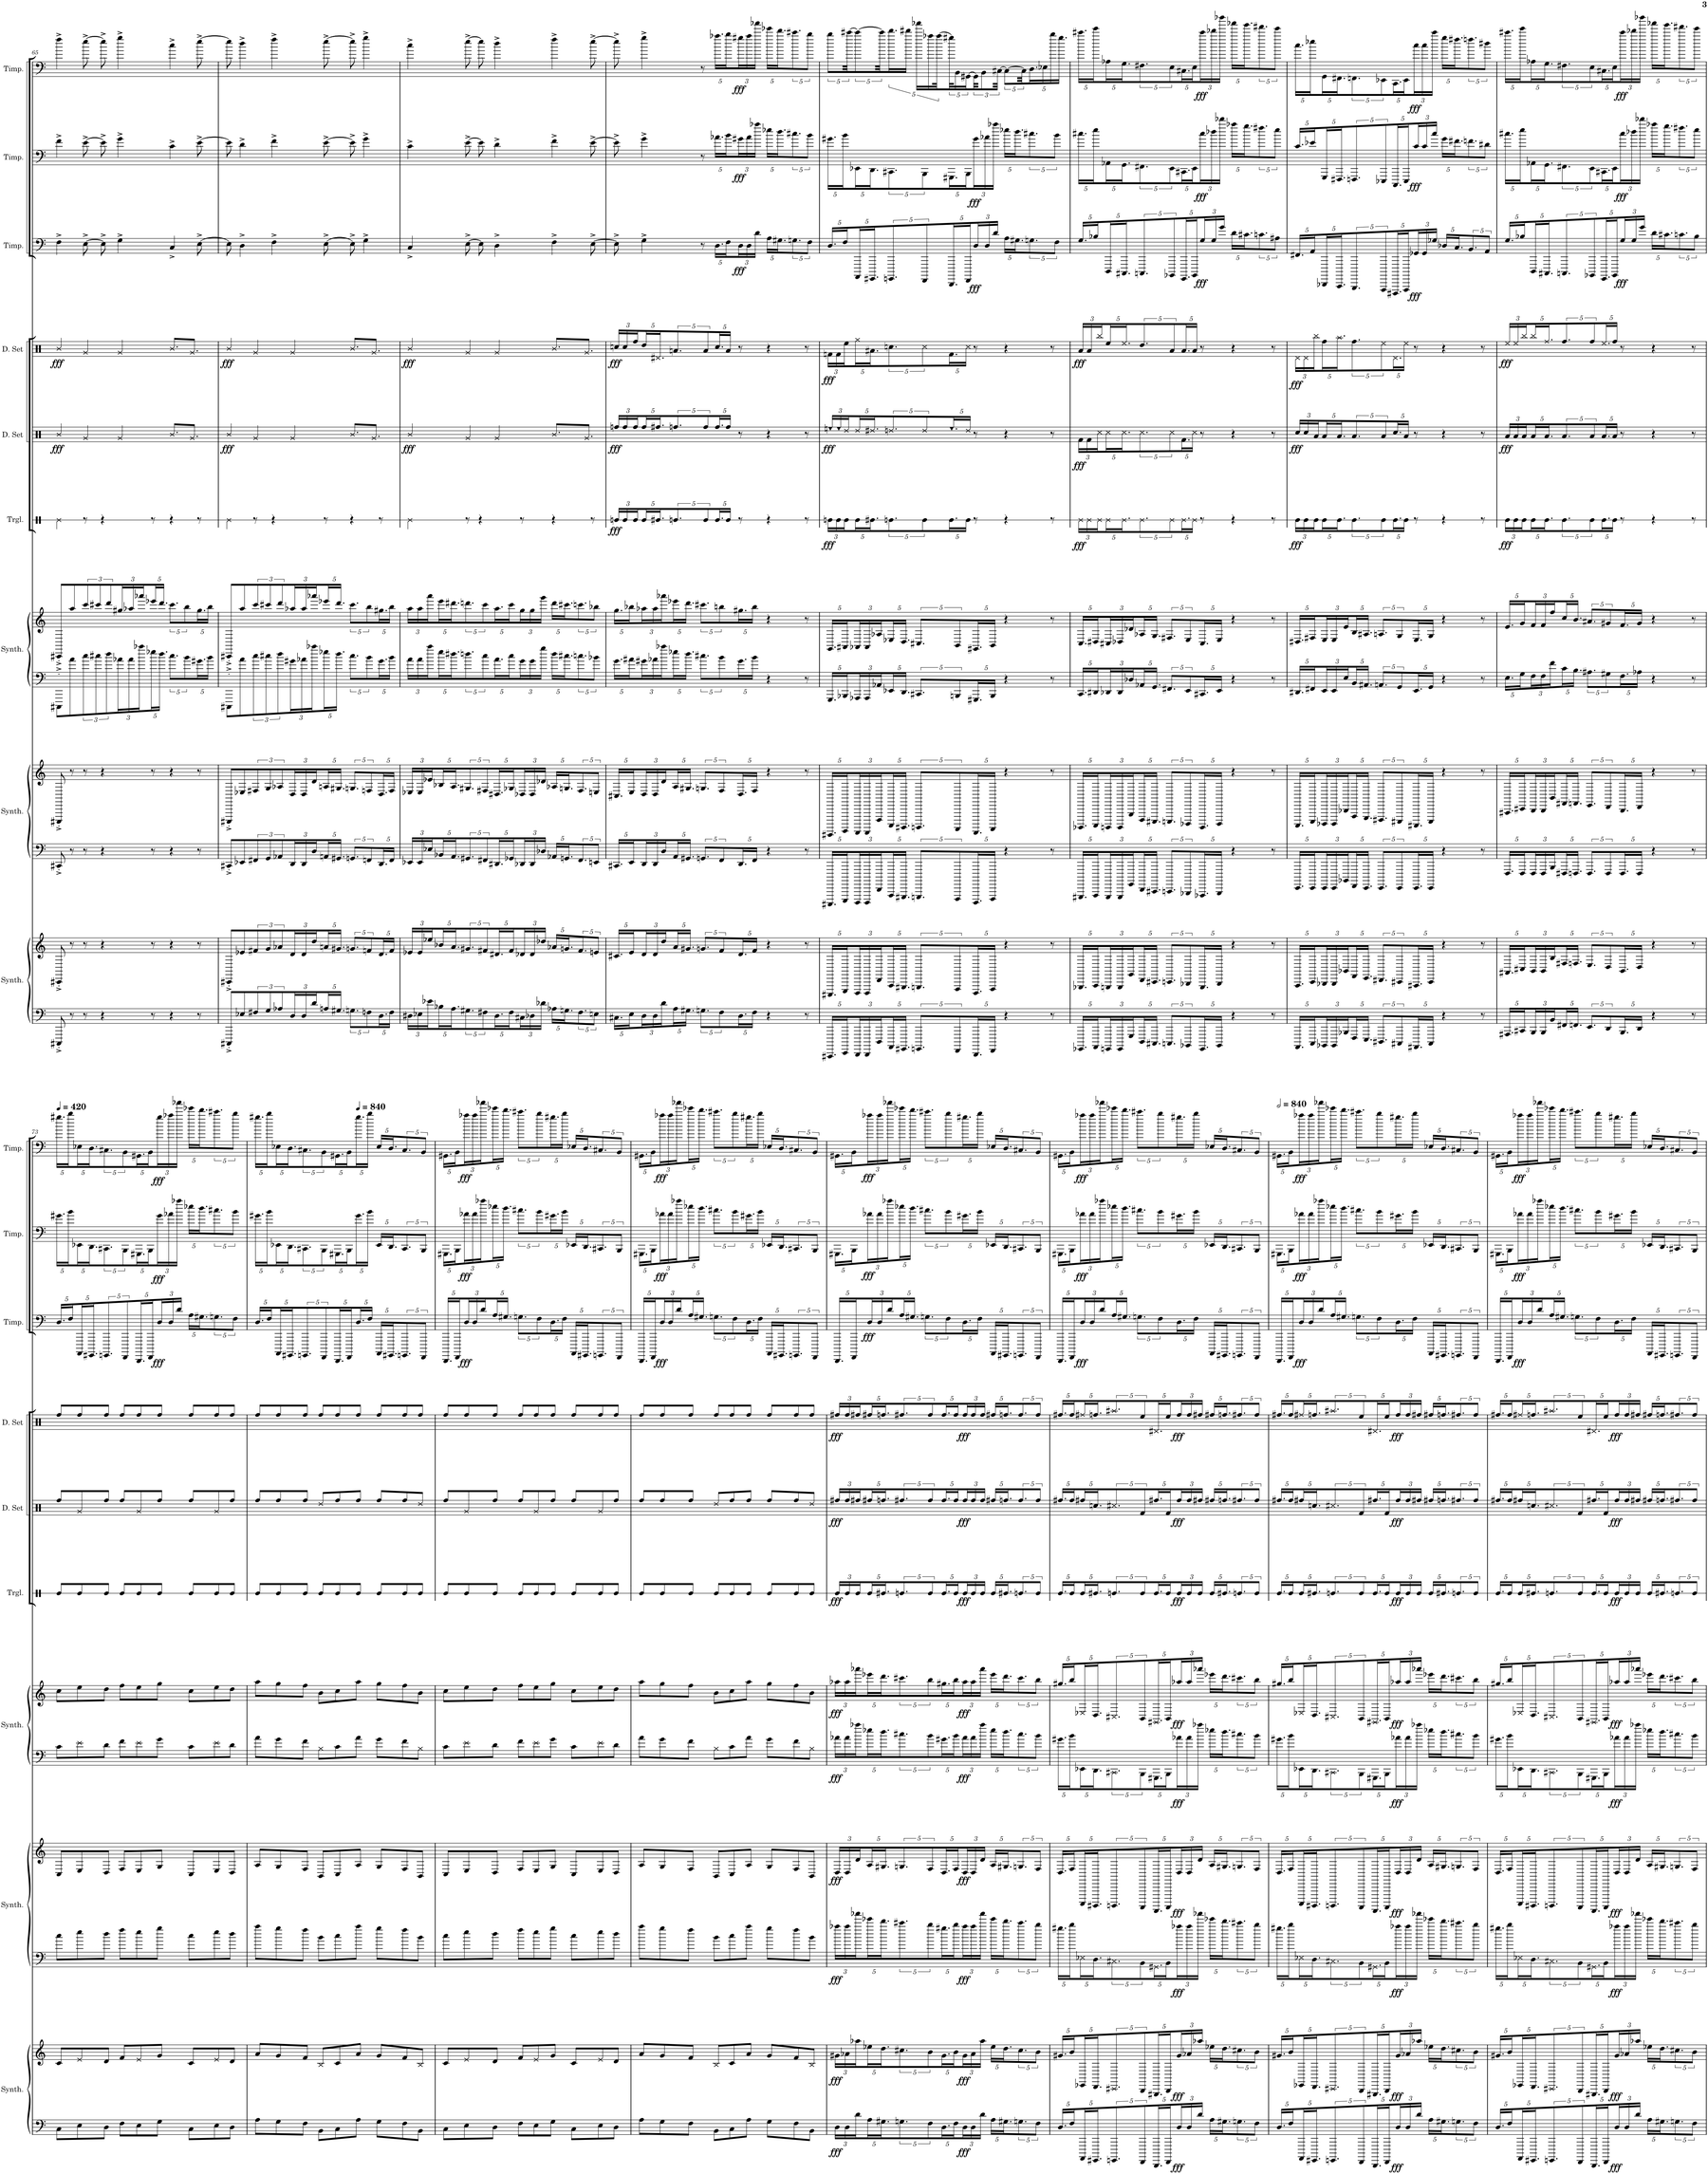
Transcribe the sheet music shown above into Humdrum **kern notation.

**kern	**kern	**dynam	**kern	**kern	**dynam	**kern	**kern	**dynam	**kern	**dynam	**kern	**dynam	**kern	**dynam	**kern	**dynam	**kern	**dynam	**kern	**dynam
*part9	*part9	*part9	*part8	*part8	*part8	*part7	*part7	*part7	*part6	*part6	*part5	*part5	*part4	*part4	*part3	*part3	*part2	*part2	*part1	*part1
*staff12	*staff11	*staff11/12	*staff10	*staff9	*staff9/10	*staff8	*staff7	*staff7/8	*staff6	*staff6	*staff5	*staff5	*staff4	*staff4	*staff3	*staff3	*staff2	*staff2	*staff1	*staff1
*I"Square Synthesiser	*	*	*I"Sine Synthesiser	*	*	*I"Saw Synthesiser	*	*	*I"Triangle	*	*I"Drumset	*	*I"Drumset	*	*I"Timpani	*	*I"Timpani	*	*I"Timpani	*
*I'Synth.	*	*	*I'Synth.	*	*	*I'Synth.	*	*	*I'Trgl.	*	*I'D. Set	*	*I'D. Set	*	*I'Timp.	*	*I'Timp.	*	*I'Timp.	*
!!LO:PB:g=z
*clefF4	*clefG2	*	*clefF4	*clefG2	*	*clefF4	*clefG2	*	*clefX	*	*clefX	*	*clefX	*	*clefF4	*	*clefF4	*	*clefF4	*
*k[]	*k[]	*	*k[]	*k[]	*	*k[]	*k[]	*	*k[]	*	*k[]	*	*k[]	*	*k[]	*	*k[]	*	*k[]	*
*M9/8	*M9/8	*	*M9/8	*M9/8	*	*M9/8	*M9/8	*	*M9/8	*	*M9/8	*	*M9/8	*	*M9/8	*	*M9/8	*	*M9/8	*
=65	=65	=65	=65	=65	=65	=65	=65	=65	=65	=65	=65	=65	=65	=65	=65	=65	=65	=65	=65	=65
!	!	!	!	!	!	!	!	!	!	!	!	!LO:DY:b	!	!LO:DY:b	!	!	!	!	!	!
8CCC#X'^/	8CC#X'^/	.	8CC#X'^/	8CCC#X'^/	.	8CCC#X'^\L	8CC#X'^/L	.	4Re\	.	4R/	fff	4R/	fff	4F^\	.	4f^\	.	4ff^\	.
8r	8r	.	8r	8r	.	8a\	8aa/	.	.	.	.	.	.	.	.	.	.	.	.	.
8r	8r	.	8r	8r	.	12cc\	12ccc/	.	8r	.	4Rg/	.	4Rg/	.	[8E^\	.	[8e^\	.	[8ee^\	.
.	.	.	.	.	.	12cc#X\	12ccc#X/	.	.	.	.	.	.	.	.	.	.	.	.	.
4r	4r	.	4r	4r	.	.	.	.	4r	.	.	.	.	.	8E^\]	.	8e^\]	.	8ee^\]	.
.	.	.	.	.	.	12dd\	12ddd/	.	.	.	.	.	.	.	.	.	.	.	.	.
*	*	*	*	*	*	*Xbrackettup	*Xbrackettup	*	*	*	*	*	*	*	*	*	*	*	*	*
.	.	.	.	.	.	24a-X\L	24gg#X/L	.	.	.	4Rg/	.	4Rg/	.	4G^\	.	4g^\	.	4gg^\	.
.	.	.	.	.	.	24a-\	24aa-X/	.	.	.	.	.	.	.	.	.	.	.	.	.
.	.	.	.	.	.	24aa-X\	24aaa-X/	.	.	.	.	.	.	.	.	.	.	.	.	.
8r	8r	.	8r	8r	.	20ee-X\	20eee-X/	.	8r	.	.	.	.	.	.	.	.	.	.	.
.	.	.	.	.	.	20.dd\JJ	20.ddd/JJ	.	.	.	.	.	.	.	.	.	.	.	.	.
*	*	*	*	*	*	*brackettup	*brackettup	*	*	*	*	*	*	*	*	*	*	*	*	*
4r	4r	.	4r	4r	.	10.cc#\L	10.ccc#\L	.	4r	.	8.R/L	.	8.R/L	.	4C^/	.	4c^\	.	4cc^\	.
.	.	.	.	.	.	10b\	10bb\	.	.	.	.	.	.	.	.	.	.	.	.	.
.	.	.	.	.	.	.	.	.	.	.	8.Rg/J	.	8.Rg/J	.	.	.	.	.	.	.
*	*	*	*	*	*	*Xbrackettup	*Xbrackettup	*	*	*	*	*	*	*	*	*	*	*	*	*
8r	8r	.	8r	8r	.	20.g#X\L	20.gg#\L	.	8r	.	.	.	.	.	[8E^\	.	[8e^\	.	[8ee^\	.
.	.	.	.	.	.	20b\JJ	20bb\JJ	.	.	.	.	.	.	.	.	.	.	.	.	.
=66	=66	=66	=66	=66	=66	=66	=66	=66	=66	=66	=66	=66	=66	=66	=66	=66	=66	=66	=66	=66
!	!	!	!	!	!	!	!	!	!	!	!	!LO:DY:b	!	!LO:DY:b	!	!	!	!	!	!
8CCC#X'^/L	8CC#X'^/L	.	8CC#X'^/L	8CCC#X'^/L	.	8CCC#X'^\L	8CC#X'^/L	.	4Re\	.	4R/	fff	4R/	fff	8E\]	.	8e\]	.	8ee\]	.
8E-X/	8e-X/	.	8EE-X/	8E-X/	.	8a\	8aa/	.	.	.	.	.	.	.	4D^\	.	4d^\	.	4dd^\	.
*	*	*	*	*	*	*brackettup	*brackettup	*	*	*	*	*	*	*	*	*	*	*	*	*
12F#X/	12f#X/	.	12FF#X/	12F#X/	.	12cc\	12ccc/	.	8r	.	4Rg/	.	4Rg/	.	.	.	.	.	.	.
12G/	12g/	.	12GG/	12G/	.	12cc#X\	12ccc#X/	.	.	.	.	.	.	.	.	.	.	.	.	.
.	.	.	.	.	.	.	.	.	4r	.	.	.	.	.	4F^\	.	4f^\	.	4ff^\	.
12A-X/	12a-X/	.	12AA-X/	12A-X/	.	12dd\	12ddd/	.	.	.	.	.	.	.	.	.	.	.	.	.
*Xbrackettup	*Xbrackettup	*	*Xbrackettup	*Xbrackettup	*	*Xbrackettup	*Xbrackettup	*	*	*	*	*	*	*	*	*	*	*	*	*
24D/L	24d/L	.	24DD/L	24D/L	.	24g#X\L	24aa-X/L	.	.	.	4Rg/	.	4Rg/	.	.	.	.	.	.	.
24D/	24d/	.	24DD/	24D/	.	24a-X\	24aa-/	.	.	.	.	.	.	.	.	.	.	.	.	.
24d/	24dd/	.	24D/	24d/	.	24aa-X\	24aaa-X/	.	.	.	.	.	.	.	.	.	.	.	.	.
20An/	20an/	.	20AAn/	20An/	.	20ee-X\	20eee-X/	.	8r	.	.	.	.	.	[8E^\	.	[8e^\	.	[8ee^\	.
20.G#X/JJ	20.g#X/JJ	.	20.GG#X/JJ	20.G#X/JJ	.	20.dd\JJ	20.ddd/JJ	.	.	.	.	.	.	.	.	.	.	.	.	.
*brackettup	*brackettup	*	*brackettup	*brackettup	*	*brackettup	*brackettup	*	*	*	*	*	*	*	*	*	*	*	*	*
10.Gn\L	10.gn/L	.	10.GGn/L	10.Gn/L	.	10.cc#\L	10.ccc#\L	.	4r	.	8.R/L	.	8.R/L	.	8E^\]	.	8e^\]	.	8ee^\]	.
.	.	.	.	.	.	.	.	.	.	.	.	.	.	.	4G^\	.	4g^\	.	4gg^\	.
10Fn\	10fn/	.	10FFn/	10Fn/	.	10b\	10bb\	.	.	.	.	.	.	.	.	.	.	.	.	.
.	.	.	.	.	.	.	.	.	.	.	8.Rg/J	.	8.Rg/J	.	.	.	.	.	.	.
*Xbrackettup	*Xbrackettup	*	*Xbrackettup	*Xbrackettup	*	*Xbrackettup	*Xbrackettup	*	*	*	*	*	*	*	*	*	*	*	*	*
20.D\L	20.d/L	.	20.DD/L	20.D/L	.	20.g#\L	20.gg#X\L	.	8r	.	.	.	.	.	.	.	.	.	.	.
20F\JJ	20f/JJ	.	20FF/JJ	20F/JJ	.	20b\JJ	20bb\JJ	.	.	.	.	.	.	.	.	.	.	.	.	.
=67	=67	=67	=67	=67	=67	=67	=67	=67	=67	=67	=67	=67	=67	=67	=67	=67	=67	=67	=67	=67
!	!	!	!	!	!	!	!	!	!	!	!	!LO:DY:b	!	!LO:DY:b	!	!	!	!	!	!
24D#X\LL	24e-X/LL	.	24EE-X/LL	24E-X/LL	.	24a\LL	24aa\LL	.	4Re\	.	4R/	fff	4R/	fff	4C^/	.	4c^\	.	4cc^\	.
24E-X\	24e-/	.	24EE-/	24E-/	.	24a\	24aa\	.	.	.	.	.	.	.	.	.	.	.	.	.
24e-X\	24ee-X/	.	24E-X/	24e-X/	.	24aa\	24aaa\	.	.	.	.	.	.	.	.	.	.	.	.	.
20B-X\	20b-X/	.	20BB-X/	20B-X/	.	20ee\	20eee\	.	.	.	.	.	.	.	.	.	.	.	.	.
20.A\J	20.a/J	.	20.AA/J	20.A/J	.	20.dd#X\J	20.ddd#X\J	.	.	.	.	.	.	.	.	.	.	.	.	.
*brackettup	*brackettup	*	*brackettup	*brackettup	*	*brackettup	*brackettup	*	*	*	*	*	*	*	*	*	*	*	*	*
10.G#X\	10.g#X/	.	10.GG#X/	10.G#X/	.	10.ddn\	10.dddn\	.	8r	.	4Rg/	.	4Rg/	.	[8E^\	.	[8e^\	.	[8ee^\	.
.	.	.	.	.	.	.	.	.	4r	.	.	.	.	.	8E\]	.	8e\]	.	8ee\]	.
10F#X\	10f#X/	.	10FF#X/	10F#X/	.	10cc\	10ccc\	.	.	.	.	.	.	.	.	.	.	.	.	.
*Xbrackettup	*Xbrackettup	*	*Xbrackettup	*Xbrackettup	*	*Xbrackettup	*Xbrackettup	*	*	*	*	*	*	*	*	*	*	*	*	*
20.D#\L	20.d#X/L	.	20.DD#X/L	20.D#X/L	.	20.a\L	20.aa\L	.	.	.	4Rg/	.	4Rg/	.	4D^\	.	4d^\	.	4dd^\	.
20F#\	20f#/	.	20GG-X/	20G-X/	.	20cc\	20ccc\	.	.	.	.	.	.	.	.	.	.	.	.	.
24C#X\	24d-X/	.	24DD-X/	24D-X/	.	24g\	24gg\	.	8r	.	.	.	.	.	.	.	.	.	.	.
24D-X\	24d-/	.	24DD-/	24D-/	.	24g\	24gg\	.	.	.	.	.	.	.	.	.	.	.	.	.
24d-X\JJ	24dd-X/JJ	.	24D-X/JJ	24d-X/JJ	.	24gg\JJ	24ggg\JJ	.	.	.	.	.	.	.	.	.	.	.	.	.
20A-X\LL	20a-X/LL	.	20AA-X/LL	20A-X/LL	.	20dd\LL	20ddd\LL	.	4r	.	8.R/L	.	8.R/L	.	4F^\	.	4f^\	.	4ff^\	.
20.Gn\J	20.gn/J	.	20.GGn/J	20.Gn/J	.	20.cc#X\J	20.ccc#X\J	.	.	.	.	.	.	.	.	.	.	.	.	.
*brackettup	*brackettup	*	*brackettup	*brackettup	*	*brackettup	*brackettup	*	*	*	*	*	*	*	*	*	*	*	*	*
10.F#\	10.f#/	.	10.FF#/	10.F#/	.	10.ccn\	10.cccn\	.	.	.	.	.	.	.	.	.	.	.	.	.
.	.	.	.	.	.	.	.	.	.	.	8.Rg/J	.	8.Rg/J	.	.	.	.	.	.	.
.	.	.	.	.	.	.	.	.	8r	.	.	.	.	.	[8E^\	.	[8e^\	.	[8ee^\	.
10En\J	10en/J	.	10EEn/J	10En/J	.	10b-X\J	10bb-X\J	.	.	.	.	.	.	.	.	.	.	.	.	.
=68	=68	=68	=68	=68	=68	=68	=68	=68	=68	=68	=68	=68	=68	=68	=68	=68	=68	=68	=68	=68
*Xbrackettup	*Xbrackettup	*	*Xbrackettup	*Xbrackettup	*	*Xbrackettup	*Xbrackettup	*	*Xbrackettup	*	*Xbrackettup	*	*Xbrackettup	*	*	*	*	*	*	*
!	!	!	!	!	!	!	!	!	!	!LO:DY:b	!	!LO:DY:b	!	!LO:DY:b	!	!	!	!	!	!
20.C#X\LL	20.c#X/LL	.	20.CC#X/LL	20.C#X/LL	.	20.g\LL	20.gg\LL	.	24Re/LL	fff	24Rff/LL	fff	24Rcc/LL	fff	8E^\]	.	8e^\]	.	8ee^\]	.
.	.	.	.	.	.	.	.	.	24Re/	.	24Rff/	.	24Rcc/	.	.	.	.	.	.	.
20E\	20e/	.	20EE/	20E/	.	20a#X\	20bb-X\	.	.	.	.	.	.	.	.	.	.	.	.	.
.	.	.	.	.	.	.	.	.	24Re/	.	24Rff/	.	24Rff/	.	.	.	.	.	.	.
24D\	24d/	.	24DD/	24D/	.	24g#X\	24aa-X\	.	20Re/	.	20Rff/	.	20Rdd/	.	4G^\	.	4g^\	.	4gg^\	.
24D\	24d/	.	24DD/	24D/	.	24a-X\	24aa-\	.	.	.	.	.	.	.	.	.	.	.	.	.
.	.	.	.	.	.	.	.	.	20.Re/J	.	20.Rff/J	.	20.Rd/J	.	.	.	.	.	.	.
24d\	24dd/	.	24D/	24d/	.	24aa-X\	24aaa-X\	.	.	.	.	.	.	.	.	.	.	.	.	.
*	*	*	*	*	*	*	*	*	*brackettup	*	*brackettup	*	*brackettup	*	*	*	*	*	*	*
20A\	20a/	.	20AA/	20A/	.	20ee-X\	20eee-X\	.	10.Re/	.	10.Rff/	.	10.Ra/	.	.	.	.	.	.	.
20.G#X\JJ	20.g#X/JJ	.	20.GG#X/JJ	20.G#X/JJ	.	20.dd\JJ	20.ddd\JJ	.	.	.	.	.	.	.	.	.	.	.	.	.
*brackettup	*brackettup	*	*brackettup	*brackettup	*	*brackettup	*brackettup	*	*	*	*	*	*	*	*	*	*	*	*	*
10.Gn\L	10.gn/L	.	10.GGn/L	10.Gn/L	.	10.cc#X\L	10.ccc#X\L	.	.	.	.	.	.	.	8r	.	8r	.	8r	.
.	.	.	.	.	.	.	.	.	10Re/	.	10Rff/	.	10Ra/	.	.	.	.	.	.	.
*	*	*	*	*	*	*	*	*	*Xbrackettup	*	*Xbrackettup	*	*Xbrackettup	*	*Xbrackettup	*	*Xbrackettup	*	*Xbrackettup	*
.	.	.	.	.	.	.	.	.	20.Re/L	.	20.Rff/L	.	20.Rcc/L	.	20.D\LL	.	20.a-X\LL	.	20.aa-X\LL	.
10F\	10f/	.	10FF/	10F/	.	10b\	10bbn\	.	.	.	.	.	.	.	.	.	.	.	.	.
.	.	.	.	.	.	.	.	.	20Re/JJ	.	20Rff/JJ	.	20Ra/JJ	.	20F\	.	20b\	.	20bb\	.
*Xbrackettup	*Xbrackettup	*	*Xbrackettup	*Xbrackettup	*	*Xbrackettup	*Xbrackettup	*	*	*	*	*	*	*	*	*	*	*	*	*
!	!	!	!	!	!	!	!	!	!	!	!	!	!	!	!	!LO:DY:b	!	!LO:DY:b	!	!LO:DY:b
20.D\L	20.d/L	.	20.DD/L	20.D/L	.	20.g#\L	20.gg#X\L	.	8r	.	8r	.	8r	.	24D\	fff	24g#X\	fff	24gg#X\	fff
.	.	.	.	.	.	.	.	.	.	.	.	.	.	.	24D\	.	24a-\	.	24aa-\	.
20F\JJ	20f/JJ	.	20FF/JJ	20F/JJ	.	20b\JJ	20bb\JJ	.	.	.	.	.	.	.	.	.	.	.	.	.
.	.	.	.	.	.	.	.	.	.	.	.	.	.	.	24d\JJ	.	24aa-X\JJ	.	24aaa-X\JJ	.
4r	4r	.	4r	4r	.	4r	4r	.	4r	.	4r	.	4r	.	20A\LL	.	20ee-X\LL	.	20eee-X\LL	.
.	.	.	.	.	.	.	.	.	.	.	.	.	.	.	20.G#X\J	.	20.dd\J	.	20.ddd\J	.
*	*	*	*	*	*	*	*	*	*	*	*	*	*	*	*brackettup	*	*brackettup	*	*brackettup	*
.	.	.	.	.	.	.	.	.	.	.	.	.	.	.	10.Gn\	.	10.cc#X\	.	10.ccc#X\	.
8r	8r	.	8r	8r	.	8r	8r	.	8r	.	8r	.	8r	.	.	.	.	.	.	.
.	.	.	.	.	.	.	.	.	.	.	.	.	.	.	10F\J	.	10b\J	.	10bb\J	.
=69	=69	=69	=69	=69	=69	=69	=69	=69	=69	=69	=69	=69	=69	=69	=69	=69	=69	=69	=69	=69
*	*	*	*	*	*	*	*	*	*	*	*	*	*	*	*Xbrackettup	*	*Xbrackettup	*	*	*
!	!	!	!	!	!	!	!	!	!	!LO:DY:b	!	!LO:DY:b	!	!LO:DY:b	!	!	!	!	!	!
20.CCCC#X/LL	20.CCC#X/LL	.	20.CCCCC#X/LL	20.CCCC#X/LL	.	20.GGG/LL	20.GG/LL	.	24Re\LL	fff	24Ree/LL	fff	24Rf\LL	fff	20.D/LL	.	20.g#X\LL	.	10bb\L	.
.	.	.	.	.	.	.	.	.	24Re\	.	24Ree/	.	24Rf\	.	.	.	.	.	.	.
20EEEE/	20EEE/	.	20EEEEE/	20EEEE/	.	20BBB-X/	20AA#X/	.	.	.	.	.	.	.	20F/	.	20b\	.	.	.
.	.	.	.	.	.	.	.	.	24Re\	.	24Rdd/	.	24Ree\	.	.	.	.	.	.	.
.	.	.	.	.	.	.	.	.	.	.	.	.	.	.	.	.	.	.	[8ccc#X\	.
24DDDD/	24DDD/	.	24DDDDD/	24DDDD/	.	24AAA-X/	24AA-X/	.	20Re\	.	20Rdd/	.	20Rgg\	.	20AAAA/	.	20EE-X\	.	.	.
24DDDD/	24DDD/	.	24DDDDD/	24DDDD/	.	24AAA-/	24AA-/	.	.	.	.	.	.	.	.	.	.	.	.	.
.	.	.	.	.	.	.	.	.	20.Re\J	.	20.Rdd/J	.	20.Ra\J	.	20.GGGG#X/J	.	20.DD\J	.	.	.
24DDD/	24DD/	.	24DDDD/	24DDD/	.	24AA-X/	24A-X/	.	.	.	.	.	.	.	.	.	.	.	.	.
.	.	.	.	.	.	.	.	.	.	.	.	.	.	.	.	.	.	.	40ccc#\KL]	.
*	*	*	*	*	*	*	*	*	*brackettup	*	*brackettup	*	*brackettup	*	*brackettup	*	*brackettup	*	*	*
20AAAA/	20AAA/	.	20AAAAA/	20AAAA/	.	20EE-X/	20E-X/	.	10.Re\	.	10.Rdd/	.	10.Rcc\	.	10.GGGGn/	.	10.CC#X\	.	20.ddd\	.
20.GGGG#X/JJ	20.GGG#X/JJ	.	20.GGGGG#X/JJ	20.GGGG#X/JJ	.	20.DD/JJ	20.D/JJ	.	.	.	.	.	.	.	.	.	.	.	.	.
.	.	.	.	.	.	.	.	.	.	.	.	.	.	.	.	.	.	.	20ddd#X\JJ	.
*brackettup	*brackettup	*	*brackettup	*brackettup	*	*brackettup	*brackettup	*	*	*	*	*	*	*	*	*	*	*	*	*
10.GGGGn/L	10.GGGn/L	.	10.GGGGGn/L	10.GGGGn/L	.	10.CC#X/L	10.C#X/L	.	.	.	.	.	.	.	.	.	.	.	20aaa-X\LL	.
.	.	.	.	.	.	.	.	.	10Re\	.	10Rdd/	.	10Rcc\	.	10FFFF/	.	10BBB\	.	.	.
.	.	.	.	.	.	.	.	.	.	.	.	.	.	.	.	.	.	.	20aa-X\	.
.	.	.	.	.	.	.	.	.	.	.	.	.	.	.	.	.	.	.	[40aa-\L	.
*	*	*	*	*	*	*	*	*	*Xbrackettup	*	*Xbrackettup	*	*Xbrackettup	*	*Xbrackettup	*	*Xbrackettup	*	*	*
.	.	.	.	.	.	.	.	.	20.Re\L	.	20.Ree/L	.	20.Rf\L	.	20.DDDD/L	.	20.GGG#X\L	.	40gg#X\J]	.
10FFFF/	10FFF/	.	10FFFFF/	10FFFF/	.	10BBBn/	10BB/	.	.	.	.	.	.	.	.	.	.	.	20BB\	.
.	.	.	.	.	.	.	.	.	20Re\JJ	.	20Rdd/JJ	.	20Rcc\JJ	.	20FFFF/	.	20BBB\	.	[20GG#X\	.
*Xbrackettup	*Xbrackettup	*	*Xbrackettup	*Xbrackettup	*	*Xbrackettup	*Xbrackettup	*	*	*	*	*	*	*	*	*	*	*	*	*
!	!	!	!	!	!	!	!	!	!	!	!	!	!	!	!	!LO:DY:b	!	!LO:DY:b	!	!
20.DDDD/L	20.DDD/L	.	20.DDDDD/L	20.DDDD/L	.	20.GGG#X/L	20.GG#X/L	.	8r	.	8r	.	8r	.	24D/	fff	24g#\	fff	48GG#\JK]	.
.	.	.	.	.	.	.	.	.	.	.	.	.	.	.	.	.	.	.	12BB\	.
.	.	.	.	.	.	.	.	.	.	.	.	.	.	.	24D/	.	24a-X\	.	.	.
20FFFF/JJ	20FFF/JJ	.	20FFFFF/JJ	20FFFF/JJ	.	20BBB/JJ	20BB/JJ	.	.	.	.	.	.	.	.	.	.	.	.	.
.	.	.	.	.	.	.	.	.	.	.	.	.	.	.	24d/JJ	.	24aa-X\JJ	.	.	.
.	.	.	.	.	.	.	.	.	.	.	.	.	.	.	.	.	.	.	[48C#X\Jkk	.
4r	4r	.	4r	4r	.	4r	4r	.	4r	.	4r	.	4r	.	20A\LL	.	20ee-X\LL	.	8C#\L_	.
.	.	.	.	.	.	.	.	.	.	.	.	.	.	.	20.G#X\J	.	20.dd\J	.	.	.
*	*	*	*	*	*	*	*	*	*	*	*	*	*	*	*brackettup	*	*brackettup	*	*Xbrackettup	*
.	.	.	.	.	.	.	.	.	.	.	.	.	.	.	10.Gn\	.	10.cc#X\	.	20.D\	.
.	.	.	.	.	.	.	.	.	.	.	.	.	.	.	.	.	.	.	20E-X\	.
8r	8r	.	8r	8r	.	8r	8r	.	8r	.	8r	.	8r	.	.	.	.	.	20bb\	.
.	.	.	.	.	.	.	.	.	.	.	.	.	.	.	10F\J	.	10b\J	.	.	.
.	.	.	.	.	.	.	.	.	.	.	.	.	.	.	.	.	.	.	20.gg#\JJ	.
=70	=70	=70	=70	=70	=70	=70	=70	=70	=70	=70	=70	=70	=70	=70	=70	=70	=70	=70	=70	=70
*	*	*	*	*	*	*	*	*	*	*	*	*	*	*	*Xbrackettup	*	*Xbrackettup	*	*	*
!	!	!	!	!	!	!	!	!	!	!LO:DY:b	!	!LO:DY:b	!	!LO:DY:b	!	!	!	!	!	!
20.GGGG-X/LL	20.GGG-X/LL	.	20.GGGGG#X/LL	20.GGGG-X/LL	.	20.CC/LL	20.C/LL	.	24Re\LL	fff	24Rf\LL	fff	24Ra/LL	fff	20.G/LL	.	20.cc#X\LL	.	20.ccc#X\LL	.
.	.	.	.	.	.	.	.	.	24Re\	.	24Rf\	.	24Ra/	.	.	.	.	.	.	.
20AAAA/	20AAA/	.	20AAAAA/	20AAAA/	.	20DD#X/	20D#X/	.	.	.	.	.	.	.	20B-X/	.	20ee\	.	20eee\	.
.	.	.	.	.	.	.	.	.	24Re\	.	24Rcc\	.	24Rbb/	.	.	.	.	.	.	.
24GGGGn/	24GGGn/	.	24GGGGG#/	24GGGGn/	.	24DD-X/	24C#X/	.	20Re\	.	20Rcc\	.	20Ree/	.	20DDD/	.	20AA-X\	.	20A-X\	.
24GGGG/	24GGG/	.	24GGGGG#/	24GGGG/	.	24DD-/	24D-X/	.	.	.	.	.	.	.	.	.	.	.	.	.
.	.	.	.	.	.	.	.	.	20.Re\J	.	20.Rcc\J	.	20.Ree/J	.	20.CCC#X/J	.	20.GG\J	.	20.G\J	.
24GGG/	24GG/	.	24GGGG/	24GGG/	.	24D-X/	24d-X/	.	.	.	.	.	.	.	.	.	.	.	.	.
*	*	*	*	*	*	*	*	*	*brackettup	*	*brackettup	*	*brackettup	*	*brackettup	*	*brackettup	*	*brackettup	*
20DDD/	20DD/	.	20DDDD/	20DDD/	.	20AA-X/	20A-X/	.	10.Re\	.	10.Rcc\	.	10.Rdd/	.	10.CCCn/	.	10.FF#X\	.	10.F#X\	.
20.CCC#X/JJ	20.CC#X/JJ	.	20.CCCC#X/JJ	20.CCC#X/JJ	.	20.GG/JJ	20.G/JJ	.	.	.	.	.	.	.	.	.	.	.	.	.
*brackettup	*brackettup	*	*brackettup	*brackettup	*	*brackettup	*brackettup	*	*	*	*	*	*	*	*	*	*	*	*	*
10.CCCn/L	10.CCn/L	.	10.CCCCn/L	10.CCCn/L	.	10.FF#X/L	10.F#X/L	.	.	.	.	.	.	.	.	.	.	.	.	.
.	.	.	.	.	.	.	.	.	10Re\	.	10Rcc\	.	10Ra/	.	10BBBB-X/	.	10EE\	.	10E\	.
*	*	*	*	*	*	*	*	*	*Xbrackettup	*	*Xbrackettup	*	*Xbrackettup	*	*Xbrackettup	*	*Xbrackettup	*	*Xbrackettup	*
.	.	.	.	.	.	.	.	.	20.Re\L	.	20.Rf\L	.	20.Ra/L	.	20.GGGG/L	.	20.CC#X\L	.	20.C#X\L	.
10BBBB-X/	10BBB-X/	.	10BBBBB-X/	10BBBB-X/	.	10EE/	10E/	.	.	.	.	.	.	.	.	.	.	.	.	.
.	.	.	.	.	.	.	.	.	20Re\JJ	.	20Rcc\JJ	.	20Ra/JJ	.	20BBBB-/	.	20EE\	.	20E\	.
*Xbrackettup	*Xbrackettup	*	*Xbrackettup	*Xbrackettup	*	*Xbrackettup	*Xbrackettup	*	*	*	*	*	*	*	*	*	*	*	*	*
!	!	!	!	!	!	!	!	!	!	!	!	!	!	!	!	!LO:DY:b	!	!LO:DY:b	!	!LO:DY:b
20.GGGG/L	20.GGG/L	.	20.AAAAA-X/L	20.GGGG/L	.	20.CC#X/L	20.C#/L	.	8r	.	8r	.	8r	.	24G/	fff	24cc#\	fff	24ccc#\	fff
.	.	.	.	.	.	.	.	.	.	.	.	.	.	.	24G/	.	24dd-X\	.	24ddd-X\	.
20BBBB-/JJ	20BBB-/JJ	.	20BBBBB-/JJ	20BBBB-/JJ	.	20EE/JJ	20E/JJ	.	.	.	.	.	.	.	.	.	.	.	.	.
.	.	.	.	.	.	.	.	.	.	.	.	.	.	.	24g/JJ	.	24ddd-X\JJ	.	24dddd-X\JJ	.
4r	4r	.	4r	4r	.	4r	4r	.	4r	.	4r	.	4r	.	20d\LL	.	20aa-X\LL	.	20aaa-X\LL	.
.	.	.	.	.	.	.	.	.	.	.	.	.	.	.	20.c#X\J	.	20.gg\J	.	20.ggg\J	.
*	*	*	*	*	*	*	*	*	*	*	*	*	*	*	*brackettup	*	*brackettup	*	*brackettup	*
.	.	.	.	.	.	.	.	.	.	.	.	.	.	.	10.cn\	.	10.ff#X\	.	10.fff#X\	.
8r	8r	.	8r	8r	.	8r	8r	.	8r	.	8r	.	8r	.	.	.	.	.	.	.
.	.	.	.	.	.	.	.	.	.	.	.	.	.	.	10A#X\J	.	10ee\J	.	10eee\J	.
=71	=71	=71	=71	=71	=71	=71	=71	=71	=71	=71	=71	=71	=71	=71	=71	=71	=71	=71	=71	=71
*	*	*	*	*	*	*	*	*	*	*	*	*	*	*	*Xbrackettup	*	*Xbrackettup	*	*Xbrackettup	*
!	!	!	!	!	!	!	!	!	!	!LO:DY:b	!	!LO:DY:b	!	!LO:DY:b	!	!	!	!	!	!
20.AAAA/LL	20.AAA/LL	.	20.EEEE/LL	20.AAAA/LL	.	20.DD#X/LL	20.D#X/LL	.	24Re\LL	fff	24Rcc/LL	fff	24Rd\LL	fff	20.FF#X/LL	.	20.c/LL	.	20.cc\LL	.
.	.	.	.	.	.	.	.	.	24Re\	.	24Rcc/	.	24Rd\	.	.	.	.	.	.	.
20CCC/	20CC/	.	20EEEE/	20CCC/	.	20FF#X/	20F#X/	.	.	.	.	.	.	.	20AA/	.	20e-X/	.	20ee-X\	.
.	.	.	.	.	.	.	.	.	24Re\	.	24Ra/	.	24Rbb\	.	.	.	.	.	.	.
24BBBB-X/	24BBB-X/	.	24EEEE/	24BBBB-X/	.	24EE/	24E/	.	20Re\	.	20Ra/	.	20Rff\	.	20DDDD-X/	.	20GGG/	.	20GG\	.
24BBBB-/	24BBB-/	.	24EEEE/	24BBBB-/	.	24EE/	24E/	.	.	.	.	.	.	.	.	.	.	.	.	.
.	.	.	.	.	.	.	.	.	20.Re\J	.	20.Ra/J	.	20.Raa\J	.	20.CCCC/J	.	20.FFF#X/J	.	20.FF#X\J	.
24BBB-X/	24BB-X/	.	24BBBB-X/	24BBB-X/	.	24E/	24e/	.	.	.	.	.	.	.	.	.	.	.	.	.
*	*	*	*	*	*	*	*	*	*brackettup	*	*brackettup	*	*brackettup	*	*brackettup	*	*brackettup	*	*brackettup	*
20FFF/	20FF/	.	20FFFF/	20FFF/	.	20BB/	20B/	.	10.Re\	.	10.Ra/	.	10.Rff\	.	10.BBBBB/	.	10.FFFn/	.	10.FFn\	.
20.EEE/JJ	20.EE/JJ	.	20.EEEE/JJ	20.EEE/JJ	.	20.AA#X/JJ	20.A#X/JJ	.	.	.	.	.	.	.	.	.	.	.	.	.
*brackettup	*brackettup	*	*brackettup	*brackettup	*	*brackettup	*brackettup	*	*	*	*	*	*	*	*	*	*	*	*	*
10.DDD#X/L	10.DD#X/L	.	10.EEEE/L	10.DDD#X/L	.	10.AAn/L	10.An/L	.	.	.	.	.	.	.	.	.	.	.	.	.
.	.	.	.	.	.	.	.	.	10Re\	.	10Ra/	.	10Ree\	.	10AAAAA/	.	10EEE-X/	.	10EE-X\	.
*	*	*	*	*	*	*	*	*	*Xbrackettup	*	*Xbrackettup	*	*Xbrackettup	*	*Xbrackettup	*	*Xbrackettup	*	*Xbrackettup	*
.	.	.	.	.	.	.	.	.	20.Re\L	.	20.Rcc/L	.	20.Rd\L	.	20.FFFFF#X/L	.	20.CCC/L	.	20.CC\L	.
10CCC#X/	10CC#X/	.	10EEEE/	10CCC#X/	.	10GG/	10G/	.	.	.	.	.	.	.	.	.	.	.	.	.
.	.	.	.	.	.	.	.	.	20Re\JJ	.	20Ra/JJ	.	20Ree\JJ	.	20AAAAA/	.	20EEE-/	.	20EE-\	.
*Xbrackettup	*Xbrackettup	*	*Xbrackettup	*Xbrackettup	*	*Xbrackettup	*Xbrackettup	*	*	*	*	*	*	*	*	*	*	*	*	*
!	!	!	!	!	!	!	!	!	!	!	!	!	!	!	!	!LO:DY:b	!	!LO:DY:b	!	!LO:DY:b
20.AAAA#X/L	20.AAA#X/L	.	20.EEEE/L	20.AAAA#X/L	.	20.EE/L	20.E/L	.	8r	.	8r	.	8r	.	24GG-X/	fff	24c/	fff	24cc\	fff
.	.	.	.	.	.	.	.	.	.	.	.	.	.	.	24GG-/	.	24c/	.	24cc\	.
20CCC#/JJ	20CC#/JJ	.	20EEEE/JJ	20CCC#/JJ	.	20GG/JJ	20G/JJ	.	.	.	.	.	.	.	.	.	.	.	.	.
.	.	.	.	.	.	.	.	.	.	.	.	.	.	.	24G-X/JJ	.	24cc/JJ	.	24ccc\JJ	.
4r	4r	.	4r	4r	.	4r	4r	.	4r	.	4r	.	4r	.	20D-X/LL	.	20g\LL	.	20gg\LL	.
.	.	.	.	.	.	.	.	.	.	.	.	.	.	.	20.C/J	.	20.f#X\J	.	20.ff#X\J	.
*	*	*	*	*	*	*	*	*	*	*	*	*	*	*	*brackettup	*	*brackettup	*	*brackettup	*
.	.	.	.	.	.	.	.	.	.	.	.	.	.	.	10.BB/	.	10.fn\	.	10.ffn\	.
8r	8r	.	8r	8r	.	8r	8r	.	8r	.	8r	.	8r	.	.	.	.	.	.	.
.	.	.	.	.	.	.	.	.	.	.	.	.	.	.	10AA/J	.	10d#X\J	.	10dd#X\J	.
=72	=72	=72	=72	=72	=72	=72	=72	=72	=72	=72	=72	=72	=72	=72	=72	=72	=72	=72	=72	=72
*	*	*	*	*	*	*	*	*	*	*	*	*	*	*	*Xbrackettup	*	*Xbrackettup	*	*Xbrackettup	*
!	!	!	!	!	!	!	!	!	!	!LO:DY:b	!	!LO:DY:b	!	!LO:DY:b	!	!	!	!	!	!
20.AAA#X/LL	20.AA#X/LL	.	20.FFF/LL	20.AAA#X/LL	.	20.E\LL	20.e/LL	.	24Re\LL	fff	24Ra/LL	fff	24Ree/LL	fff	20.G/LL	.	20.cc#X\LL	.	20.ccc#X\LL	.
.	.	.	.	.	.	.	.	.	24Re\	.	24Ra/	.	24Ree/	.	.	.	.	.	.	.
20CC#X/	20C#X/	.	20FFF/	20CC#X/	.	20G\	20g/	.	.	.	.	.	.	.	20B-X/	.	20ee\	.	20eee\	.
.	.	.	.	.	.	.	.	.	24Re\	.	24Ra/	.	24Rbb/	.	.	.	.	.	.	.
24BBB/	24BB/	.	24FFF/	24BBB/	.	24F\	24f/	.	20Re\	.	20Ra/	.	20Rbb/	.	20DDD/	.	20AA-X\	.	20A-X\	.
24BBB/	24BB/	.	24FFF/	24BBB/	.	24F\	24f/	.	.	.	.	.	.	.	.	.	.	.	.	.
.	.	.	.	.	.	.	.	.	20.Re\J	.	20.Ra/J	.	20.Rff/J	.	20.CCC#X/J	.	20.GG\J	.	20.G\J	.
24BB/	24B/	.	24BBB/	24BB/	.	24f\	24ff/	.	.	.	.	.	.	.	.	.	.	.	.	.
*	*	*	*	*	*	*	*	*	*brackettup	*	*brackettup	*	*brackettup	*	*brackettup	*	*brackettup	*	*brackettup	*
20FF#X/	20F#X/	.	20FFF#X/	20FF#X/	.	20c\	20cc/	.	10.Re\	.	10.Ra/	.	10.Rff/	.	10.CCCn/	.	10.FF#X\	.	10.F#X\	.
20.FFn/JJ	20.Fn/JJ	.	20.FFFn/JJ	20.FFn/JJ	.	20.B\JJ	20.b/JJ	.	.	.	.	.	.	.	.	.	.	.	.	.
*brackettup	*brackettup	*	*brackettup	*brackettup	*	*brackettup	*brackettup	*	*	*	*	*	*	*	*	*	*	*	*	*
10.EE/L	10.E/L	.	10.FFF/L	10.EE/L	.	10.A#X\L	10.a#X/L	.	.	.	.	.	.	.	.	.	.	.	.	.
.	.	.	.	.	.	.	.	.	10Re\	.	10Ra/	.	10Rff/	.	10BBBB-X/	.	10EE\	.	10E\	.
*	*	*	*	*	*	*	*	*	*Xbrackettup	*	*Xbrackettup	*	*Xbrackettup	*	*Xbrackettup	*	*Xbrackettup	*	*Xbrackettup	*
.	.	.	.	.	.	.	.	.	20.Re\L	.	20.Ra/L	.	20.Ree/L	.	20.GGGG/L	.	20.CC#X\L	.	20.C#X\L	.
10DD/	10D/	.	10FFF/	10DD/	.	10G#X\	10g#X/	.	.	.	.	.	.	.	.	.	.	.	.	.
.	.	.	.	.	.	.	.	.	20Re\JJ	.	20Ra/JJ	.	20Rff/JJ	.	20BBBB-/	.	20EE\	.	20E\	.
*Xbrackettup	*Xbrackettup	*	*Xbrackettup	*Xbrackettup	*	*Xbrackettup	*Xbrackettup	*	*	*	*	*	*	*	*	*	*	*	*	*
!	!	!	!	!	!	!	!	!	!	!	!	!	!	!	!	!LO:DY:b	!	!LO:DY:b	!	!LO:DY:b
20.BBB/L	20.BB/L	.	20.FFF/L	20.BBB/L	.	20.F\L	20.f/L	.	8r	.	8r	.	8r	.	24G/	fff	24cc#\	fff	24ccc#\	fff
.	.	.	.	.	.	.	.	.	.	.	.	.	.	.	24G/	.	24dd-X\	.	24ddd-X\	.
20DD/JJ	20D/JJ	.	20FFF/JJ	20DD/JJ	.	20A-X\JJ	20g#/JJ	.	.	.	.	.	.	.	.	.	.	.	.	.
.	.	.	.	.	.	.	.	.	.	.	.	.	.	.	24g/JJ	.	24ddd-X\JJ	.	24dddd-X\JJ	.
4r	4r	.	4r	4r	.	4r	4r	.	4r	.	4r	.	4r	.	20d\LL	.	20aa-X\LL	.	20aaa-X\LL	.
.	.	.	.	.	.	.	.	.	.	.	.	.	.	.	20.c#X\J	.	20.gg\J	.	20.ggg\J	.
*	*	*	*	*	*	*	*	*	*	*	*	*	*	*	*brackettup	*	*brackettup	*	*brackettup	*
.	.	.	.	.	.	.	.	.	.	.	.	.	.	.	10.cn\	.	10.ff#X\	.	10.fff#X\	.
8r	8r	.	8r	8r	.	8r	8r	.	8r	.	8r	.	8r	.	.	.	.	.	.	.
.	.	.	.	.	.	.	.	.	.	.	.	.	.	.	10B-\J	.	10ee\J	.	10eee\J	.
!!LO:LB:g=z
=73	=73	=73	=73	=73	=73	=73	=73	=73	=73	=73	=73	=73	=73	=73	=73	=73	=73	=73	=73	=73
*	*	*	*	*	*	*	*	*	*	*	*	*	*	*	*Xbrackettup	*	*Xbrackettup	*	*Xbrackettup	*
*	*	*	*	*	*	*	*	*	*	*	*	*	*	*	*	*	*	*	*MM420	*
8C\L	8c/L	.	8cc\L	8C/L	.	8c\L	8cc\L	.	8Re/L	.	8Rff/L	.	8Rff/L	.	20.D/LL	.	20.g#X\LL	.	20.gg#X\LL	.
.	.	.	.	.	.	.	.	.	.	.	.	.	.	.	20F/	.	20b\	.	20bb\	.
8E\	8e/	.	8ee\	8E/	.	8e\	8ee\	.	8Re/	.	8Rg/	.	8Rff/	.	20AAAA/	.	20EE-X\	.	20E-X\	.
.	.	.	.	.	.	.	.	.	.	.	.	.	.	.	20.GGGG#X/J	.	20.DD\J	.	20.D\J	.
*	*	*	*	*	*	*	*	*	*	*	*	*	*	*	*brackettup	*	*brackettup	*	*brackettup	*
8D\J	8d/J	.	8dd\J	8D/J	.	8d\J	8dd\J	.	8Re/J	.	8Rff/J	.	8Rff/J	.	10.GGGGn/	.	10.CC#X\	.	10.C#X\	.
8F\L	8f/L	.	8ff\L	8F/L	.	8f\L	8ff\L	.	8Re/L	.	8Rff/L	.	8Rff/L	.	.	.	.	.	.	.
.	.	.	.	.	.	.	.	.	.	.	.	.	.	.	10FFFF/	.	10BBB\	.	10BB\	.
*	*	*	*	*	*	*	*	*	*	*	*	*	*	*	*Xbrackettup	*	*Xbrackettup	*	*Xbrackettup	*
8E\	8e/	.	8ee\	8E/	.	8e\	8ee\	.	8Re/	.	8Rg/	.	8Rff/	.	20.DDDD/L	.	20.GGG#X\L	.	20.GG#X\L	.
.	.	.	.	.	.	.	.	.	.	.	.	.	.	.	20FFFF/	.	20BBB\	.	20BB\	.
!	!	!	!	!	!	!	!	!	!	!	!	!	!	!	!	!LO:DY:b	!	!LO:DY:b	!	!LO:DY:b
8G\J	8g/J	.	8gg\J	8G/J	.	8g\J	8gg\J	.	8Re/J	.	8Rff/J	.	8Rff/J	.	24D/	fff	24g#\	fff	24gg#\	fff
.	.	.	.	.	.	.	.	.	.	.	.	.	.	.	24D/	.	24a-X\	.	24aa-X\	.
.	.	.	.	.	.	.	.	.	.	.	.	.	.	.	24d/JJ	.	24aa-X\JJ	.	24aaa-X\JJ	.
8C\L	8c/L	.	8cc\L	8C/L	.	8c\L	8cc\L	.	8Re/L	.	8Rff/L	.	8Rff/L	.	20A\LL	.	20ee-X\LL	.	20eee-X\LL	.
.	.	.	.	.	.	.	.	.	.	.	.	.	.	.	20.G#X\J	.	20.dd\J	.	20.ddd\J	.
*	*	*	*	*	*	*	*	*	*	*	*	*	*	*	*brackettup	*	*brackettup	*	*brackettup	*
8E\	8e/	.	8ee\	8E/	.	8e\	8ee\	.	8Re/	.	8Rg/	.	8Rff/	.	10.Gn\	.	10.cc#X\	.	10.ccc#X\	.
8D\J	8d/J	.	8dd\J	8D/J	.	8d\J	8dd\J	.	8Re/J	.	8Rff/J	.	8Rff/J	.	.	.	.	.	.	.
.	.	.	.	.	.	.	.	.	.	.	.	.	.	.	10F\J	.	10b\J	.	10bb\J	.
=74	=74	=74	=74	=74	=74	=74	=74	=74	=74	=74	=74	=74	=74	=74	=74	=74	=74	=74	=74	=74
*	*	*	*	*	*	*	*	*	*	*	*	*	*	*	*Xbrackettup	*	*Xbrackettup	*	*Xbrackettup	*
8A\L	8a/L	.	8aa\L	8A/L	.	8a\L	8aa\L	.	8Re/L	.	8Rff/L	.	8Rff/L	.	20.D/LL	.	20.g#X\LL	.	20.gg#X\LL	.
.	.	.	.	.	.	.	.	.	.	.	.	.	.	.	20F/	.	20b\	.	20bb\	.
8G\	8g/	.	8gg\	8G/	.	8g\	8gg\	.	8Re/	.	8Rff/	.	8Rff/	.	20AAAA/	.	20EE-X\	.	20E-X\	.
.	.	.	.	.	.	.	.	.	.	.	.	.	.	.	20.GGGG#X/J	.	20.DD\J	.	20.D\J	.
*	*	*	*	*	*	*	*	*	*	*	*	*	*	*	*brackettup	*	*brackettup	*	*brackettup	*
8F\J	8f/J	.	8ff\J	8F/J	.	8f\J	8ff\J	.	8Re/J	.	8Rff/J	.	8Rff/J	.	10.GGGGn/	.	10.CC#X\	.	10.C#X\	.
8BB\L	8B/L	.	8b\L	8BB/L	.	8B\L	8b\L	.	8Re/L	.	8Rdd/L	.	8Rff/L	.	.	.	.	.	.	.
.	.	.	.	.	.	.	.	.	.	.	.	.	.	.	10FFFF/	.	10BBB\	.	10BB\	.
*	*	*	*	*	*	*	*	*	*	*	*	*	*	*	*Xbrackettup	*	*Xbrackettup	*	*Xbrackettup	*
8C\	8c/	.	8cc\	8C/	.	8c\	8cc\	.	8Re/	.	8Rff/	.	8Rff/	.	20.DDDD/L	.	20.GGG#X\L	.	20.GG#X\L	.
.	.	.	.	.	.	.	.	.	.	.	.	.	.	.	20FFFF/	.	20BBB\	.	20BB\	.
*	*	*	*	*	*	*	*	*	*	*	*	*	*	*	*	*	*	*	*MM840	*
8A\J	8a/J	.	8aa\J	8A/J	.	8a\J	8aa\J	.	8Re/J	.	8Rff/J	.	8Rff/J	.	20.D/	.	20.g#\	.	20.gg#\	.
.	.	.	.	.	.	.	.	.	.	.	.	.	.	.	20F/JJ	.	20b\JJ	.	20bb\JJ	.
8G\L	8g/L	.	8gg\L	8G/L	.	8g\L	8gg\L	.	8Re/L	.	8Rff/L	.	8Rff/L	.	20AAAA/LL	.	20EE-/LL	.	20E-/LL	.
.	.	.	.	.	.	.	.	.	.	.	.	.	.	.	20.GGGG#X/J	.	20.DD/J	.	20.D/J	.
*	*	*	*	*	*	*	*	*	*	*	*	*	*	*	*brackettup	*	*brackettup	*	*brackettup	*
8F\	8f/	.	8ff\	8F/	.	8f\	8ff\	.	8Re/	.	8Rff/	.	8Rff/	.	10.GGGGn/	.	10.CC#/	.	10.C#/	.
8BB\J	8B/J	.	8b\J	8BB/J	.	8B\J	8b\J	.	8Re/J	.	8Rdd/J	.	8Rff/J	.	.	.	.	.	.	.
.	.	.	.	.	.	.	.	.	.	.	.	.	.	.	10FFFF/J	.	10BBB/J	.	10BB/J	.
=75	=75	=75	=75	=75	=75	=75	=75	=75	=75	=75	=75	=75	=75	=75	=75	=75	=75	=75	=75	=75
*	*	*	*	*	*	*	*	*	*	*	*	*	*	*	*Xbrackettup	*	*Xbrackettup	*	*Xbrackettup	*
8C\L	8c/L	.	8cc\L	8C/L	.	8c\L	8cc\L	.	8Re/L	.	8Rff/L	.	8Rff/L	.	20.DDDD/LL	.	20.GGG#X\LL	.	20.GG#X\LL	.
.	.	.	.	.	.	.	.	.	.	.	.	.	.	.	20FFFF/	.	20BBB\	.	20BB\	.
!	!	!	!	!	!	!	!	!	!	!	!	!	!	!	!	!LO:DY:b	!	!LO:DY:b	!	!LO:DY:b
8E\	8e/	.	8ee\	8E/	.	8e\	8ee\	.	8Re/	.	8Rg/	.	8Rff/	.	24D/	fff	24a-X\	fff	24aa-X\	fff
.	.	.	.	.	.	.	.	.	.	.	.	.	.	.	24D/	.	24a-\	.	24aa-\	.
.	.	.	.	.	.	.	.	.	.	.	.	.	.	.	24d/	.	24aa-X\	.	24aaa-X\	.
8D\J	8d/J	.	8dd\J	8D/J	.	8d\J	8dd\J	.	8Re/J	.	8Rff/J	.	8Rff/J	.	20A/	.	20ee-X\	.	20eee-X\	.
.	.	.	.	.	.	.	.	.	.	.	.	.	.	.	20.G#X/JJ	.	20.dd\JJ	.	20.ddd\JJ	.
*	*	*	*	*	*	*	*	*	*	*	*	*	*	*	*brackettup	*	*brackettup	*	*brackettup	*
8F\L	8f/L	.	8ff\L	8F/L	.	8f\L	8ff\L	.	8Re/L	.	8Rff/L	.	8Rff/L	.	10.Gn\L	.	10.cc#X\L	.	10.ccc#X\L	.
8E\	8e/	.	8ee\	8E/	.	8e\	8ee\	.	8Re/	.	8Rg/	.	8Rff/	.	.	.	.	.	.	.
.	.	.	.	.	.	.	.	.	.	.	.	.	.	.	10F\	.	10b\	.	10bb\	.
*	*	*	*	*	*	*	*	*	*	*	*	*	*	*	*Xbrackettup	*	*Xbrackettup	*	*Xbrackettup	*
8G\J	8g/J	.	8gg\J	8G/J	.	8g\J	8gg\J	.	8Re/J	.	8Rff/J	.	8Rff/J	.	20.D\L	.	20.g#X\L	.	20.gg#X\L	.
.	.	.	.	.	.	.	.	.	.	.	.	.	.	.	20F\JJ	.	20b\JJ	.	20bb\JJ	.
8C\L	8c/L	.	8cc\L	8C/L	.	8c\L	8cc\L	.	8Re/L	.	8Rff/L	.	8Rff/L	.	20AAAA/LL	.	20EE-X/LL	.	20E-X/LL	.
.	.	.	.	.	.	.	.	.	.	.	.	.	.	.	20.GGGG#X/J	.	20.DD/J	.	20.D/J	.
*	*	*	*	*	*	*	*	*	*	*	*	*	*	*	*brackettup	*	*brackettup	*	*brackettup	*
8E\	8e/	.	8ee\	8E/	.	8e\	8ee\	.	8Re/	.	8Rg/	.	8Rff/	.	10.GGGGn/	.	10.CC#X/	.	10.C#X/	.
8D\J	8d/J	.	8dd\J	8D/J	.	8d\J	8dd\J	.	8Re/J	.	8Rff/J	.	8Rff/J	.	.	.	.	.	.	.
.	.	.	.	.	.	.	.	.	.	.	.	.	.	.	10FFFF/J	.	10BBB/J	.	10BB/J	.
=76	=76	=76	=76	=76	=76	=76	=76	=76	=76	=76	=76	=76	=76	=76	=76	=76	=76	=76	=76	=76
*	*	*	*	*	*	*	*	*	*	*	*	*	*	*	*Xbrackettup	*	*Xbrackettup	*	*Xbrackettup	*
8A\L	8a/L	.	8aa\L	8A/L	.	8a\L	8aa\L	.	8Re/L	.	8Rff/L	.	8Rff/L	.	20.DDDD/LL	.	20.GGG#X\LL	.	20.GG#X\LL	.
.	.	.	.	.	.	.	.	.	.	.	.	.	.	.	20FFFF/	.	20BBB\	.	20BB\	.
!	!	!	!	!	!	!	!	!	!	!	!	!	!	!	!	!LO:DY:b	!	!LO:DY:b	!	!LO:DY:b
8G\	8g/	.	8gg\	8G/	.	8g\	8gg\	.	8Re/	.	8Rff/	.	8Rff/	.	24D/	fff	24a-X\	fff	24aa-X\	fff
.	.	.	.	.	.	.	.	.	.	.	.	.	.	.	24D/	.	24a-\	.	24aa-\	.
.	.	.	.	.	.	.	.	.	.	.	.	.	.	.	24d/	.	24aa-X\	.	24aaa-X\	.
8F\J	8f/J	.	8ff\J	8F/J	.	8f\J	8ff\J	.	8Re/J	.	8Rff/J	.	8Rff/J	.	20A/	.	20ee-X\	.	20eee-X\	.
.	.	.	.	.	.	.	.	.	.	.	.	.	.	.	20.G#X/JJ	.	20.dd\JJ	.	20.ddd\JJ	.
*	*	*	*	*	*	*	*	*	*	*	*	*	*	*	*brackettup	*	*brackettup	*	*brackettup	*
8BB\L	8B/L	.	8b\L	8BB/L	.	8B\L	8b\L	.	8Re/L	.	8Rdd/L	.	8Rff/L	.	10.Gn\L	.	10.cc#X\L	.	10.ccc#X\L	.
8C\	8c/	.	8cc\	8C/	.	8c\	8cc\	.	8Re/	.	8Rff/	.	8Rff/	.	.	.	.	.	.	.
.	.	.	.	.	.	.	.	.	.	.	.	.	.	.	10F\	.	10b\	.	10bb\	.
*	*	*	*	*	*	*	*	*	*	*	*	*	*	*	*Xbrackettup	*	*Xbrackettup	*	*Xbrackettup	*
8A\J	8a/J	.	8aa\J	8A/J	.	8a\J	8aa\J	.	8Re/J	.	8Rff/J	.	8Rff/J	.	20.D\L	.	20.g#X\L	.	20.gg#X\L	.
.	.	.	.	.	.	.	.	.	.	.	.	.	.	.	20F\JJ	.	20b\JJ	.	20bb\JJ	.
8G\L	8g/L	.	8gg\L	8G/L	.	8g\L	8gg\L	.	8Re/L	.	8Rff/L	.	8Rff/L	.	20AAAA/LL	.	20EE-X/LL	.	20E-X/LL	.
.	.	.	.	.	.	.	.	.	.	.	.	.	.	.	20.GGGG#X/J	.	20.DD/J	.	20.D/J	.
*	*	*	*	*	*	*	*	*	*	*	*	*	*	*	*brackettup	*	*brackettup	*	*brackettup	*
8F\	8f/	.	8ff\	8F/	.	8f\	8ff\	.	8Re/	.	8Rff/	.	8Rff/	.	10.GGGGn/	.	10.CC#X/	.	10.C#X/	.
8BB\J	8B/J	.	8b\J	8BB/J	.	8B\J	8b\J	.	8Re/J	.	8Rdd/J	.	8Rff/J	.	.	.	.	.	.	.
.	.	.	.	.	.	.	.	.	.	.	.	.	.	.	10FFFF/J	.	10BBB/J	.	10BB/J	.
=77	=77	=77	=77	=77	=77	=77	=77	=77	=77	=77	=77	=77	=77	=77	=77	=77	=77	=77	=77	=77
*	*	*	*	*	*	*	*	*	*	*	*	*	*	*	*Xbrackettup	*	*Xbrackettup	*	*Xbrackettup	*
!	!	!LO:DY:b=2	!	!	!	!	!	!	!	!	!	!	!	!	!	!	!	!	!	!
!	!	!LO:DY:n=1:b	!	!	!LO:DY:b=2	!	!	!	!	!	!	!	!	!	!	!	!	!	!	!
!	!	!	!	!	!LO:DY:n=1:b	!	!	!LO:DY:b=2	!	!	!	!	!	!	!	!	!	!	!	!
!	!	!	!	!	!	!	!	!LO:DY:n=1:b	!	!LO:DY:b	!	!LO:DY:b	!	!LO:DY:b	!	!	!	!	!	!
24D\LL	24g#X\LL	fff fff	24aa-X\LL	24D/LL	fff fff	24a-X\LL	24aa-X\LL	fff fff	24Re/LL	fff	24Rff/LL	fff	24Rff/LL	fff	20.DDDD/LL	.	20.GGG#X\LL	.	20.GG#X\LL	.
24D\	24a-X\	.	24aa-\	24D/	.	24a-\	24aa-\	.	24Re/	.	24Rff/	.	24Rff/	.	.	.	.	.	.	.
.	.	.	.	.	.	.	.	.	.	.	.	.	.	.	20FFFF/	.	20BBB\	.	20BB\	.
24d\	24aa-X\	.	24aaa-X\	24d/	.	24aa-X\	24aaa-X\	.	24Re/	.	24Rff/	.	24Rff/	.	.	.	.	.	.	.
!	!	!	!	!	!	!	!	!	!	!	!	!	!	!	!	!LO:DY:b	!	!LO:DY:b	!	!LO:DY:b
20A\	20ee-X\	.	20eee-X\	20A/	.	20ee-X\	20eee-X\	.	20Re/	.	20Rff/	.	20Rff/	.	24D/	fff	24a-X\	fff	24aa-X\	fff
.	.	.	.	.	.	.	.	.	.	.	.	.	.	.	24D/	.	24a-\	.	24aa-\	.
20.G#X\J	20.dd\J	.	20.ddd\J	20.G#X/J	.	20.dd\J	20.ddd\J	.	20.Re/J	.	20.Rff/J	.	20.Rff/J	.	.	.	.	.	.	.
.	.	.	.	.	.	.	.	.	.	.	.	.	.	.	24d/	.	24aa-X\	.	24aaa-X\	.
*brackettup	*brackettup	*	*brackettup	*brackettup	*	*brackettup	*brackettup	*	*brackettup	*	*brackettup	*	*brackettup	*	*	*	*	*	*	*
10.Gn\	10.cc#X\	.	10.ccc#X\	10.Gn/	.	10.cc#X\	10.ccc#X\	.	10.Re/	.	10.Rff/	.	10.Rff/	.	20A/	.	20ee-X\	.	20eee-X\	.
.	.	.	.	.	.	.	.	.	.	.	.	.	.	.	20.G#X/JJ	.	20.dd\JJ	.	20.ddd\JJ	.
*	*	*	*	*	*	*	*	*	*	*	*	*	*	*	*brackettup	*	*brackettup	*	*brackettup	*
.	.	.	.	.	.	.	.	.	.	.	.	.	.	.	10.Gn\L	.	10.cc#X\L	.	10.ccc#X\L	.
10F\	10b\	.	10bb\	10F/	.	10b\	10bb\	.	10Re/	.	10Rff/	.	10Rff/	.	.	.	.	.	.	.
*Xbrackettup	*Xbrackettup	*	*Xbrackettup	*Xbrackettup	*	*Xbrackettup	*Xbrackettup	*	*Xbrackettup	*	*Xbrackettup	*	*Xbrackettup	*	*	*	*	*	*	*
20.D\L	20.g#\L	.	20.gg#X\L	20.D/L	.	20.g#X\L	20.gg#X\L	.	20.Re/L	.	20.Rff/L	.	20.Rff/L	.	.	.	.	.	.	.
.	.	.	.	.	.	.	.	.	.	.	.	.	.	.	10F\	.	10b\	.	10bb\	.
20F\	20b\	.	20bb\	20F/	.	20b\	20bb\	.	20Re/	.	20Rff/	.	20Rff/	.	.	.	.	.	.	.
*	*	*	*	*	*	*	*	*	*	*	*	*	*	*	*Xbrackettup	*	*Xbrackettup	*	*Xbrackettup	*
!	!	!LO:DY:n=2:b=2	!	!	!	!	!	!	!	!	!	!	!	!	!	!	!	!	!	!
!	!	!LO:DY:n=3:b	!	!	!LO:DY:n=2:b=2	!	!	!	!	!	!	!	!	!	!	!	!	!	!	!
!	!	!	!	!	!LO:DY:n=3:b	!	!	!LO:DY:n=2:b=2	!	!	!	!	!	!	!	!	!	!	!	!
!	!	!	!	!	!	!	!	!LO:DY:n=3:b	!	!LO:DY:b	!	!LO:DY:b	!	!LO:DY:b	!	!	!	!	!	!
24D\	24g#\	fff fff	24aa-\	24D/	fff fff	24a-\	24aa-\	fff fff	24Re/	fff	24Rff/	fff	24Rff/	fff	20.D\L	.	20.g#X\L	.	20.gg#X\L	.
24D\	24a-\	.	24aa-\	24D/	.	24a-\	24aa-\	.	24Re/	.	24Rff/	.	24Rff/	.	.	.	.	.	.	.
.	.	.	.	.	.	.	.	.	.	.	.	.	.	.	20F\JJ	.	20b\JJ	.	20bb\JJ	.
24d\JJ	24aa-\JJ	.	24aaa-\JJ	24d/JJ	.	24aa-\JJ	24aaa-\JJ	.	24Re/JJ	.	24Rff/JJ	.	24Rff/JJ	.	.	.	.	.	.	.
20A\LL	20ee-\LL	.	20eee-\LL	20A/LL	.	20ee-\LL	20eee-\LL	.	20Re/LL	.	20Rff/LL	.	20Rff/LL	.	20AAAA/LL	.	20EE-X/LL	.	20E-X/LL	.
20.G#X\J	20.dd\J	.	20.ddd\J	20.G#X/J	.	20.dd\J	20.ddd\J	.	20.Re/J	.	20.Rff/J	.	20.Rff/J	.	20.GGGG#X/J	.	20.DD/J	.	20.D/J	.
*brackettup	*brackettup	*	*brackettup	*brackettup	*	*brackettup	*brackettup	*	*brackettup	*	*brackettup	*	*brackettup	*	*brackettup	*	*brackettup	*	*brackettup	*
10.Gn\	10.cc#\	.	10.ccc#\	10.Gn/	.	10.cc#\	10.ccc#\	.	10.Re/	.	10.Rff/	.	10.Rff/	.	10.GGGGn/	.	10.CC#X/	.	10.C#X/	.
10F\J	10b\J	.	10bb\J	10F/J	.	10b\J	10bb\J	.	10Re/J	.	10Rff/J	.	10Rff/J	.	10FFFF/J	.	10BBB/J	.	10BB/J	.
=78	=78	=78	=78	=78	=78	=78	=78	=78	=78	=78	=78	=78	=78	=78	=78	=78	=78	=78	=78	=78
*Xbrackettup	*Xbrackettup	*	*Xbrackettup	*Xbrackettup	*	*Xbrackettup	*Xbrackettup	*	*Xbrackettup	*	*Xbrackettup	*	*Xbrackettup	*	*Xbrackettup	*	*Xbrackettup	*	*Xbrackettup	*
20.D/LL	20.g#X/LL	.	20.gg#X\LL	20.D/LL	.	20.g#X\LL	20.gg#X/LL	.	20.Re/LL	.	20.Rff/LL	.	20.Rff/LL	.	20.DDDD/LL	.	20.GGG#X\LL	.	20.GG#X\LL	.
20F/	20b/	.	20bb\	20F/	.	20b\	20bb/	.	20Re/	.	20Rff/	.	20Rff/	.	20FFFF/	.	20BBB\	.	20BB\	.
!	!	!	!	!	!	!	!	!	!	!	!	!	!	!	!	!LO:DY:b	!	!LO:DY:b	!	!LO:DY:b
20AAAA/	20EE-X/	.	20E-X\	20AAAA/	.	20EE-X\	20E-X/	.	20Re/	.	20Rff/	.	20Rff/	.	24D/	fff	24a-X\	fff	24aa-X\	fff
.	.	.	.	.	.	.	.	.	.	.	.	.	.	.	24D/	.	24a-\	.	24aa-\	.
20.GGGG#X/J	20.DD/J	.	20.D\J	20.GGGG#X/J	.	20.DD\J	20.D/J	.	20.Re/J	.	20.Rcc/J	.	20.Rff/J	.	.	.	.	.	.	.
.	.	.	.	.	.	.	.	.	.	.	.	.	.	.	24d/	.	24aa-X\	.	24aaa-X\	.
*brackettup	*brackettup	*	*brackettup	*brackettup	*	*brackettup	*brackettup	*	*brackettup	*	*brackettup	*	*brackettup	*	*	*	*	*	*	*
10.GGGGn/	10.CC#X/	.	10.C#X\	10.GGGGn/	.	10.CC#X\	10.C#X/	.	10.Re/	.	10.Rcc/	.	10.Raa/	.	20A/	.	20ee-X\	.	20eee-X\	.
.	.	.	.	.	.	.	.	.	.	.	.	.	.	.	20.G#X/JJ	.	20.dd\JJ	.	20.ddd\JJ	.
*	*	*	*	*	*	*	*	*	*	*	*	*	*	*	*brackettup	*	*brackettup	*	*brackettup	*
.	.	.	.	.	.	.	.	.	.	.	.	.	.	.	10.Gn\L	.	10.cc#X\L	.	10.ccc#X\L	.
10FFFF/	10BBB/	.	10BB\	10FFFF/	.	10BBB\	10BB/	.	10Re/	.	10Rf/	.	10Ree/	.	.	.	.	.	.	.
*Xbrackettup	*Xbrackettup	*	*Xbrackettup	*Xbrackettup	*	*Xbrackettup	*Xbrackettup	*	*Xbrackettup	*	*Xbrackettup	*	*Xbrackettup	*	*	*	*	*	*	*
20.DDDD/L	20.GGG#X/L	.	20.GG#X\L	20.DDDD/L	.	20.GGG#X\L	20.GG#X/L	.	20.Re/L	.	20.Rff/L	.	20.Rd/L	.	.	.	.	.	.	.
.	.	.	.	.	.	.	.	.	.	.	.	.	.	.	10F\	.	10b\	.	10bb\	.
20FFFF/	20BBB/	.	20BB\	20FFFF/	.	20BBB\	20BB/	.	20Re/	.	20Rf/	.	20Ree/	.	.	.	.	.	.	.
*	*	*	*	*	*	*	*	*	*	*	*	*	*	*	*Xbrackettup	*	*Xbrackettup	*	*Xbrackettup	*
!	!	!LO:DY:b=2	!	!	!	!	!	!	!	!	!	!	!	!	!	!	!	!	!	!
!	!	!LO:DY:n=1:b	!	!	!LO:DY:b=2	!	!	!	!	!	!	!	!	!	!	!	!	!	!	!
!	!	!	!	!	!LO:DY:n=1:b	!	!	!LO:DY:b=2	!	!	!	!	!	!	!	!	!	!	!	!
!	!	!	!	!	!	!	!	!LO:DY:n=1:b	!	!LO:DY:b	!	!LO:DY:b	!	!LO:DY:b	!	!	!	!	!	!
24D/	24g#/	fff fff	24aa-X\	24D/	fff fff	24a-X\	24aa-X/	fff fff	24Re/	fff	24Rff/	fff	24Rff/	fff	20.D\L	.	20.g#X\L	.	20.gg#X\L	.
24D/	24a-X/	.	24aa-\	24D/	.	24a-\	24aa-/	.	24Re/	.	24Rff/	.	24Rff/	.	.	.	.	.	.	.
.	.	.	.	.	.	.	.	.	.	.	.	.	.	.	20F\JJ	.	20b\JJ	.	20bb\JJ	.
24d/JJ	24aa-X/JJ	.	24aaa-X\JJ	24d/JJ	.	24aa-X\JJ	24aaa-X/JJ	.	24Re/JJ	.	24Rff/JJ	.	24Rff/JJ	.	.	.	.	.	.	.
20A\LL	20ee-X\LL	.	20eee-X\LL	20A/LL	.	20ee-X\LL	20eee-X\LL	.	20Re/LL	.	20Rff/LL	.	20Rff/LL	.	20AAAA/LL	.	20EE-X/LL	.	20E-X/LL	.
20.G#X\J	20.dd\J	.	20.ddd\J	20.G#X/J	.	20.dd\J	20.ddd\J	.	20.Re/J	.	20.Rff/J	.	20.Rff/J	.	20.GGGG#X/J	.	20.DD/J	.	20.D/J	.
*brackettup	*brackettup	*	*brackettup	*brackettup	*	*brackettup	*brackettup	*	*brackettup	*	*brackettup	*	*brackettup	*	*brackettup	*	*brackettup	*	*brackettup	*
10.Gn\	10.cc#X\	.	10.ccc#X\	10.Gn/	.	10.cc#X\	10.ccc#X\	.	10.Re/	.	10.Rff/	.	10.Rff/	.	10.GGGGn/	.	10.CC#X/	.	10.C#X/	.
10F\J	10b\J	.	10bb\J	10F/J	.	10b\J	10bb\J	.	10Re/J	.	10Rff/J	.	10Rff/J	.	10FFFF/J	.	10BBB/J	.	10BB/J	.
=79	=79	=79	=79	=79	=79	=79	=79	=79	=79	=79	=79	=79	=79	=79	=79	=79	=79	=79	=79	=79
*Xbrackettup	*Xbrackettup	*	*Xbrackettup	*Xbrackettup	*	*Xbrackettup	*Xbrackettup	*	*Xbrackettup	*	*Xbrackettup	*	*Xbrackettup	*	*Xbrackettup	*	*Xbrackettup	*	*Xbrackettup	*
*	*	*	*	*	*	*	*	*	*	*	*	*	*	*	*	*	*	*	*MM1680	*
20.D/LL	20.g#X/LL	.	20.gg#X\LL	20.D/LL	.	20.g#X\LL	20.gg#X/LL	.	20.Re/LL	.	20.Rff/LL	.	20.Rff/LL	.	20.DDDD/LL	.	20.GGG#X\LL	.	20.GG#X\LL	.
20F/	20b/	.	20bb\	20F/	.	20b\	20bb/	.	20Re/	.	20Rff/	.	20Rff/	.	20FFFF/	.	20BBB\	.	20BB\	.
!	!	!	!	!	!	!	!	!	!	!	!	!	!	!	!	!LO:DY:b	!	!LO:DY:b	!	!LO:DY:b
20AAAA/	20EE-X/	.	20E-X\	20AAAA/	.	20EE-X\	20E-X/	.	20Re/	.	20Rff/	.	20Rff/	.	24D/	fff	24a-X\	fff	24aa-X\	fff
.	.	.	.	.	.	.	.	.	.	.	.	.	.	.	24D/	.	24a-\	.	24aa-\	.
20.GGGG#X/J	20.DD/J	.	20.D\J	20.GGGG#X/J	.	20.DD\J	20.D/J	.	20.Re/J	.	20.Rcc/J	.	20.Rff/J	.	.	.	.	.	.	.
.	.	.	.	.	.	.	.	.	.	.	.	.	.	.	24d/	.	24aa-X\	.	24aaa-X\	.
*brackettup	*brackettup	*	*brackettup	*brackettup	*	*brackettup	*brackettup	*	*brackettup	*	*brackettup	*	*brackettup	*	*	*	*	*	*	*
10.GGGGn/	10.CC#X/	.	10.C#X\	10.GGGGn/	.	10.CC#X\	10.C#X/	.	10.Re/	.	10.Rcc/	.	10.Raa/	.	20A/	.	20ee-X\	.	20eee-X\	.
.	.	.	.	.	.	.	.	.	.	.	.	.	.	.	20.G#X/JJ	.	20.dd\JJ	.	20.ddd\JJ	.
*	*	*	*	*	*	*	*	*	*	*	*	*	*	*	*brackettup	*	*brackettup	*	*brackettup	*
.	.	.	.	.	.	.	.	.	.	.	.	.	.	.	10.Gn\L	.	10.cc#X\L	.	10.ccc#X\L	.
10FFFF/	10BBB/	.	10BB\	10FFFF/	.	10BBB\	10BB/	.	10Re/	.	10Rf/	.	10Ree/	.	.	.	.	.	.	.
*Xbrackettup	*Xbrackettup	*	*Xbrackettup	*Xbrackettup	*	*Xbrackettup	*Xbrackettup	*	*Xbrackettup	*	*Xbrackettup	*	*Xbrackettup	*	*	*	*	*	*	*
20.DDDD/L	20.GGG#X/L	.	20.GG#X\L	20.DDDD/L	.	20.GGG#X\L	20.GG#X/L	.	20.Re/L	.	20.Rff/L	.	20.Rd/L	.	.	.	.	.	.	.
.	.	.	.	.	.	.	.	.	.	.	.	.	.	.	10F\	.	10b\	.	10bb\	.
20FFFF/	20BBB/	.	20BB\	20FFFF/	.	20BBB\	20BB/	.	20Re/	.	20Rf/	.	20Ree/	.	.	.	.	.	.	.
*	*	*	*	*	*	*	*	*	*	*	*	*	*	*	*Xbrackettup	*	*Xbrackettup	*	*Xbrackettup	*
!	!	!LO:DY:b=2	!	!	!	!	!	!	!	!	!	!	!	!	!	!	!	!	!	!
!	!	!LO:DY:n=1:b	!	!	!LO:DY:b=2	!	!	!	!	!	!	!	!	!	!	!	!	!	!	!
!	!	!	!	!	!LO:DY:n=1:b	!	!	!LO:DY:b=2	!	!	!	!	!	!	!	!	!	!	!	!
!	!	!	!	!	!	!	!	!LO:DY:n=1:b	!	!LO:DY:b	!	!LO:DY:b	!	!LO:DY:b	!	!	!	!	!	!
24D/	24g#/	fff fff	24aa-X\	24D/	fff fff	24a-X\	24aa-X/	fff fff	24Re/	fff	24Rff/	fff	24Rff/	fff	20.D\L	.	20.g#X\L	.	20.gg#X\L	.
24D/	24a-X/	.	24aa-\	24D/	.	24a-\	24aa-/	.	24Re/	.	24Rff/	.	24Rff/	.	.	.	.	.	.	.
.	.	.	.	.	.	.	.	.	.	.	.	.	.	.	20F\JJ	.	20b\JJ	.	20bb\JJ	.
24d/JJ	24aa-X/JJ	.	24aaa-X\JJ	24d/JJ	.	24aa-X\JJ	24aaa-X/JJ	.	24Re/JJ	.	24Rff/JJ	.	24Rff/JJ	.	.	.	.	.	.	.
20A\LL	20ee-X\LL	.	20eee-X\LL	20A/LL	.	20ee-X\LL	20eee-X\LL	.	20Re/LL	.	20Rff/LL	.	20Rff/LL	.	20AAAA/LL	.	20EE-X/LL	.	20E-X/LL	.
20.G#X\J	20.dd\J	.	20.ddd\J	20.G#X/J	.	20.dd\J	20.ddd\J	.	20.Re/J	.	20.Rff/J	.	20.Rff/J	.	20.GGGG#X/J	.	20.DD/J	.	20.D/J	.
*brackettup	*brackettup	*	*brackettup	*brackettup	*	*brackettup	*brackettup	*	*brackettup	*	*brackettup	*	*brackettup	*	*brackettup	*	*brackettup	*	*brackettup	*
10.Gn\	10.cc#X\	.	10.ccc#X\	10.Gn/	.	10.cc#X\	10.ccc#X\	.	10.Re/	.	10.Rff/	.	10.Rff/	.	10.GGGGn/	.	10.CC#X/	.	10.C#X/	.
10F\J	10b\J	.	10bb\J	10F/J	.	10b\J	10bb\J	.	10Re/J	.	10Rff/J	.	10Rff/J	.	10FFFF/J	.	10BBB/J	.	10BB/J	.
=80	=80	=80	=80	=80	=80	=80	=80	=80	=80	=80	=80	=80	=80	=80	=80	=80	=80	=80	=80	=80
*Xbrackettup	*Xbrackettup	*	*Xbrackettup	*Xbrackettup	*	*Xbrackettup	*Xbrackettup	*	*Xbrackettup	*	*Xbrackettup	*	*Xbrackettup	*	*Xbrackettup	*	*Xbrackettup	*	*Xbrackettup	*
20.D/LL	20.g#X/LL	.	20.gg#X\LL	20.D/LL	.	20.g#X\LL	20.gg#X/LL	.	20.Re/LL	.	20.Rff/LL	.	20.Rff/LL	.	20.DDDD/LL	.	20.GGG#X\LL	.	20.GG#X\LL	.
20F/	20b/	.	20bb\	20F/	.	20b\	20bb/	.	20Re/	.	20Rff/	.	20Rff/	.	20FFFF/	.	20BBB\	.	20BB\	.
!	!	!	!	!	!	!	!	!	!	!	!	!	!	!	!	!LO:DY:b	!	!LO:DY:b	!	!LO:DY:b
20AAAA/	20EE-X/	.	20E-X\	20AAAA/	.	20EE-X\	20E-X/	.	20Re/	.	20Rff/	.	20Rff/	.	24D/	fff	24a-X\	fff	24aa-X\	fff
.	.	.	.	.	.	.	.	.	.	.	.	.	.	.	24D/	.	24a-\	.	24aa-\	.
20.GGGG#X/J	20.DD/J	.	20.D\J	20.GGGG#X/J	.	20.DD\J	20.D/J	.	20.Re/J	.	20.Rcc/J	.	20.Rff/J	.	.	.	.	.	.	.
.	.	.	.	.	.	.	.	.	.	.	.	.	.	.	24d/	.	24aa-X\	.	24aaa-X\	.
*brackettup	*brackettup	*	*brackettup	*brackettup	*	*brackettup	*brackettup	*	*brackettup	*	*brackettup	*	*brackettup	*	*	*	*	*	*	*
10.GGGGn/	10.CC#X/	.	10.C#X\	10.GGGGn/	.	10.CC#X\	10.C#X/	.	10.Re/	.	10.Rcc/	.	10.Raa/	.	20A/	.	20ee-X\	.	20eee-X\	.
.	.	.	.	.	.	.	.	.	.	.	.	.	.	.	20.G#X/JJ	.	20.dd\JJ	.	20.ddd\JJ	.
*	*	*	*	*	*	*	*	*	*	*	*	*	*	*	*brackettup	*	*brackettup	*	*brackettup	*
.	.	.	.	.	.	.	.	.	.	.	.	.	.	.	10.Gn\L	.	10.cc#X\L	.	10.ccc#X\L	.
10FFFF/	10BBB/	.	10BB\	10FFFF/	.	10BBB\	10BB/	.	10Re/	.	10Rf/	.	10Ree/	.	.	.	.	.	.	.
*Xbrackettup	*Xbrackettup	*	*Xbrackettup	*Xbrackettup	*	*Xbrackettup	*Xbrackettup	*	*Xbrackettup	*	*Xbrackettup	*	*Xbrackettup	*	*	*	*	*	*	*
20.DDDD/L	20.GGG#X/L	.	20.GG#X\L	20.DDDD/L	.	20.GGG#X\L	20.GG#X/L	.	20.Re/L	.	20.Rff/L	.	20.Rd/L	.	.	.	.	.	.	.
.	.	.	.	.	.	.	.	.	.	.	.	.	.	.	10F\	.	10b\	.	10bb\	.
20FFFF/	20BBB/	.	20BB\	20FFFF/	.	20BBB\	20BB/	.	20Re/	.	20Rf/	.	20Ree/	.	.	.	.	.	.	.
*	*	*	*	*	*	*	*	*	*	*	*	*	*	*	*Xbrackettup	*	*Xbrackettup	*	*Xbrackettup	*
!	!	!LO:DY:b=2	!	!	!	!	!	!	!	!	!	!	!	!	!	!	!	!	!	!
!	!	!LO:DY:n=1:b	!	!	!LO:DY:b=2	!	!	!	!	!	!	!	!	!	!	!	!	!	!	!
!	!	!	!	!	!LO:DY:n=1:b	!	!	!LO:DY:b=2	!	!	!	!	!	!	!	!	!	!	!	!
!	!	!	!	!	!	!	!	!LO:DY:n=1:b	!	!LO:DY:b	!	!LO:DY:b	!	!LO:DY:b	!	!	!	!	!	!
24D/	24g#/	fff fff	24aa-X\	24D/	fff fff	24a-X\	24aa-X/	fff fff	24Re/	fff	24Rff/	fff	24Rff/	fff	20.D\L	.	20.g#X\L	.	20.gg#X\L	.
24D/	24a-X/	.	24aa-\	24D/	.	24a-\	24aa-/	.	24Re/	.	24Rff/	.	24Rff/	.	.	.	.	.	.	.
.	.	.	.	.	.	.	.	.	.	.	.	.	.	.	20F\JJ	.	20b\JJ	.	20bb\JJ	.
24d/JJ	24aa-X/JJ	.	24aaa-X\JJ	24d/JJ	.	24aa-X\JJ	24aaa-X/JJ	.	24Re/JJ	.	24Rff/JJ	.	24Rff/JJ	.	.	.	.	.	.	.
20A\LL	20ee-X\LL	.	20eee-X\LL	20A/LL	.	20ee-X\LL	20eee-X\LL	.	20Re/LL	.	20Rff/LL	.	20Rff/LL	.	20AAAA/LL	.	20EE-X/LL	.	20E-X/LL	.
20.G#X\J	20.dd\J	.	20.ddd\J	20.G#X/J	.	20.dd\J	20.ddd\J	.	20.Re/J	.	20.Rff/J	.	20.Rff/J	.	20.GGGG#X/J	.	20.DD/J	.	20.D/J	.
*brackettup	*brackettup	*	*brackettup	*brackettup	*	*brackettup	*brackettup	*	*brackettup	*	*brackettup	*	*brackettup	*	*brackettup	*	*brackettup	*	*brackettup	*
10.Gn\	10.cc#X\	.	10.ccc#X\	10.Gn/	.	10.cc#X\	10.ccc#X\	.	10.Re/	.	10.Rff/	.	10.Rff/	.	10.GGGGn/	.	10.CC#X/	.	10.C#X/	.
10F\J	10b\J	.	10bb\J	10F/J	.	10b\J	10bb\J	.	10Re/J	.	10Rff/J	.	10Rff/J	.	10FFFF/J	.	10BBB/J	.	10BB/J	.
=	=	=	=	=	=	=	=	=	=	=	=	=	=	=	=	=	=	=	=	=
*-	*-	*-	*-	*-	*-	*-	*-	*-	*-	*-	*-	*-	*-	*-	*-	*-	*-	*-	*-	*-
